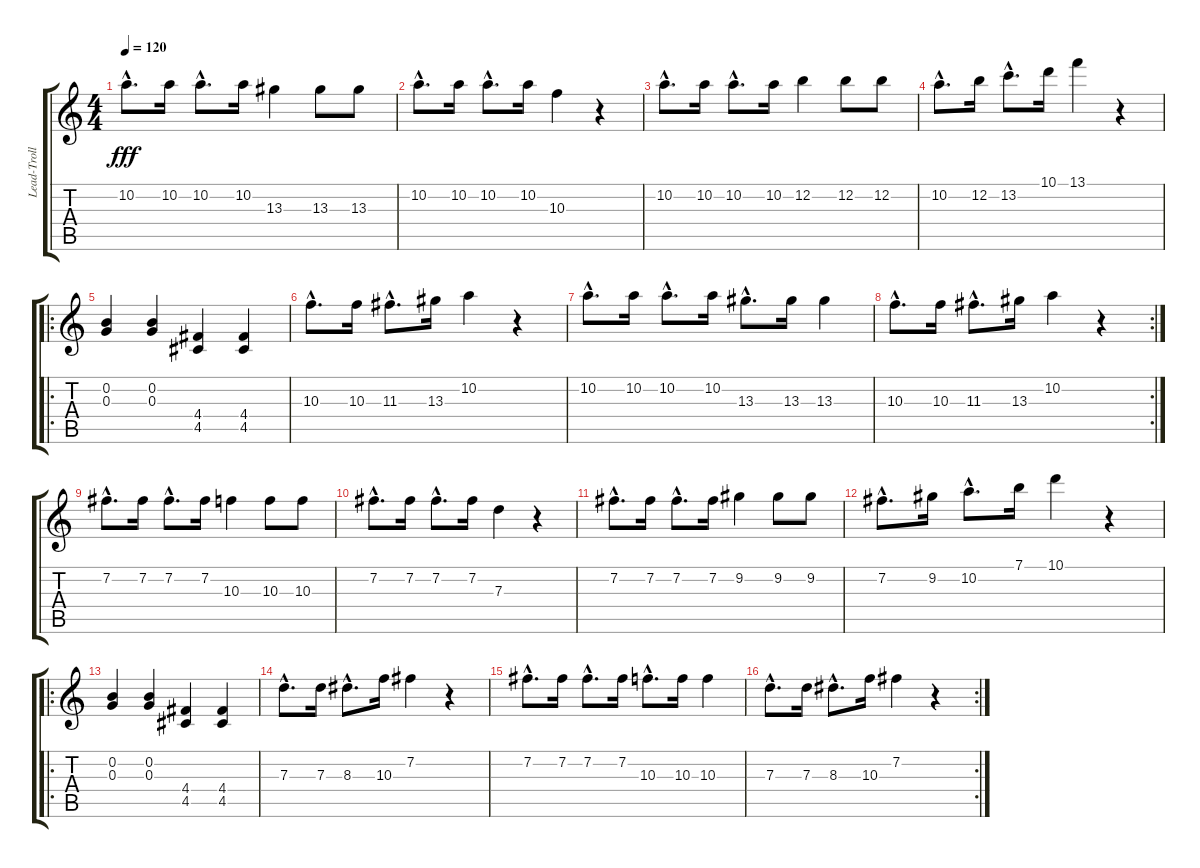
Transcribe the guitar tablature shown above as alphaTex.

\track ("Lead-Troll" "Lead-Troll") {instrument distortionguitar}
\staff {score tabs}
\tuning (E4 B3 G3 D3 A2 E2) {hide}
\ts (4 4)
\tempo 120
\clef g2
\ks c
10.2{hac}.8{d dy fff} 10.2.16 10.2{hac}.8{d} 10.2.16 13.3.4 13.3.8 13.3.8 |
10.2{hac}.8{d} 10.2.16 10.2{hac}.8{d} 10.2.16 10.3.4 r.4 |
10.2{hac}.8{d} 10.2.16 10.2{hac}.8{d} 10.2.16 12.2.4 12.2.8 12.2.8 |
10.2{hac}.8{d} 12.2.16 13.2{hac}.8{d} 10.1.16 13.1.4 r.4 |
\ro
(0.2 0.3).4 (0.2 0.3).4 (4.4 4.5).4 (4.4 4.5).4 |
10.3{hac}.8{d} 10.3.16 11.3{hac}.8{d} 13.3.16 10.2.4 r.4 |
10.2{hac}.8{d} 10.2.16 10.2{hac}.8{d} 10.2.16 13.3{hac}.8{d} 13.3.16 13.3.4 |
\rc 2
10.3{hac}.8{d} 10.3.16 11.3{hac}.8{d} 13.3.16 10.2.4 r.4 |
7.2{hac}.8{d volume 13} 7.2.16 7.2{hac}.8{d} 7.2.16 10.3.4 10.3.8 10.3.8 |
7.2{hac}.8{d} 7.2.16 7.2{hac}.8{d} 7.2.16 7.3.4 r.4 |
7.2{hac}.8{d} 7.2.16 7.2{hac}.8{d} 7.2.16 9.2.4 9.2.8 9.2.8 |
7.2{hac}.8{d} 9.2.16 10.2{hac}.8{d} 7.1.16 10.1.4 r.4 |
\ro
(0.2 0.3).4 (0.2 0.3).4 (4.4 4.5).4 (4.4 4.5).4 |
7.3{hac}.8{d} 7.3.16 8.3{hac}.8{d} 10.3.16 7.2.4 r.4 |
7.2{hac}.8{d} 7.2.16 7.2{hac}.8{d} 7.2.16 10.3{hac}.8{d} 10.3.16 10.3.4 |
\rc 2
7.3{hac}.8{d} 7.3.16 8.3{hac}.8{d} 10.3.16 7.2.4 r.4
